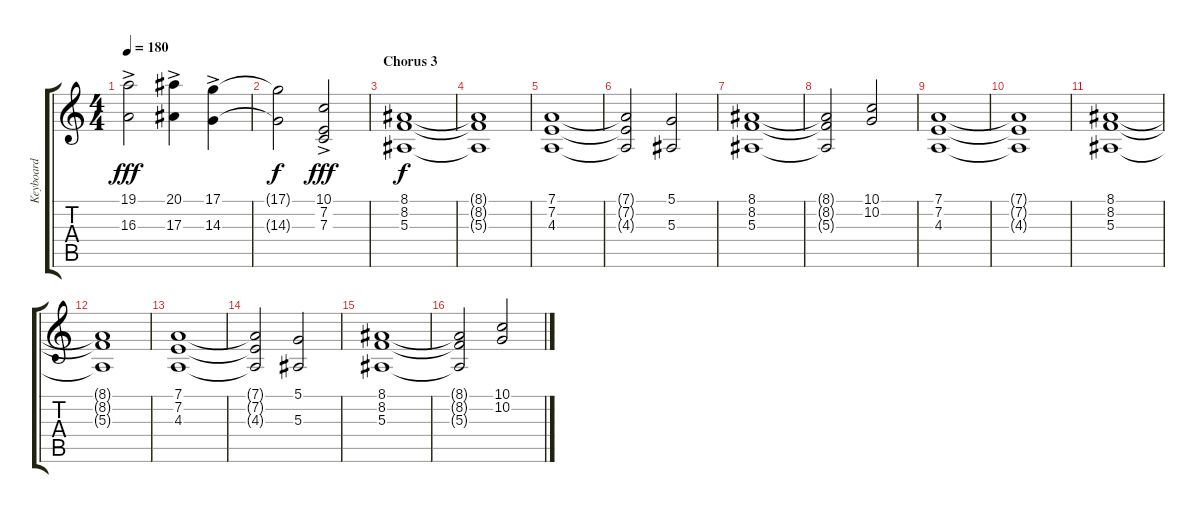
\track ("Keyboard" "Keyboard") {instrument stringensemble1}
\staff {score tabs}
\tuning (D4 A3 F3 C3 G2 C2) {hide}
\ts (4 4)
\tempo 180
\clef g2
\ks c
(19.1{ac} 16.3).2{dy fff} (20.1{ac} 17.3).4 (17.1{ac} 14.3).4 |
(17.1{t} 14.3{t}).2{dy f} (10.1{ac} 7.2 7.3).2{dy fff} |
\section ("" "Chorus 3")
(8.1 8.2 5.3).1{dy f instrument stringensemble1} |
(8.1{t} 8.2{t} 5.3{t}).1 |
(7.1 7.2 4.3).1 |
(7.1{t} 7.2{t} 4.3{t}).2 (5.1 5.3).2 |
(8.1 8.2 5.3).1 |
(8.1{t} 8.2{t} 5.3{t}).2 (10.1 10.2).2 |
(7.1 7.2 4.3).1 |
(7.1{t} 7.2{t} 4.3{t}).1 |
(8.1 8.2 5.3).1 |
(8.1{t} 8.2{t} 5.3{t}).1 |
(7.1 7.2 4.3).1 |
(7.1{t} 7.2{t} 4.3{t}).2 (5.1 5.3).2 |
(8.1 8.2 5.3).1 |
(8.1{t} 8.2{t} 5.3{t}).2 (10.1 10.2).2
